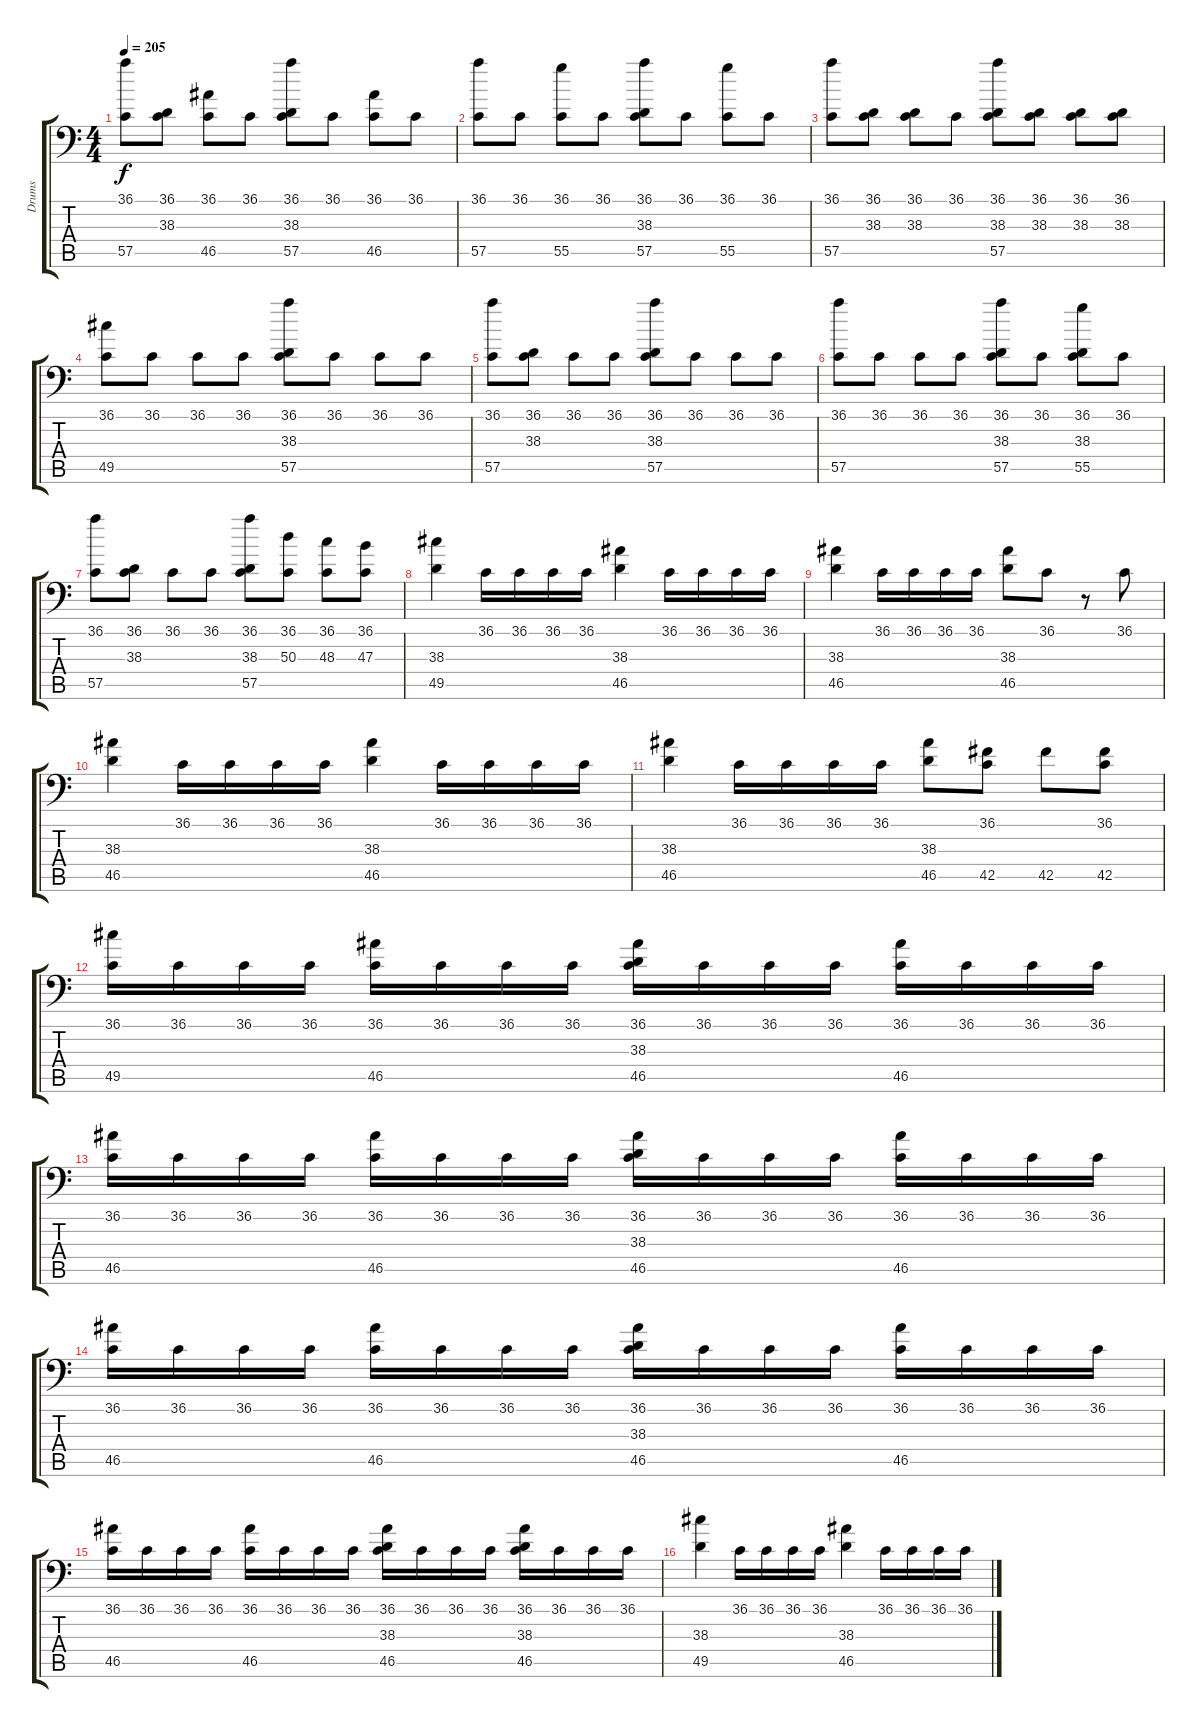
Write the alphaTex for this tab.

\track ("Drums" "Drums") {instrument acousticgrandpiano}
\staff {score tabs}
\tuning (C-1 C-1 C-1 C-1 C-1 C-1) {hide}
\ts (4 4)
\tempo 205
\clef f4
\ks c
(36.1 57.5).8{dy f} (36.1 38.3).8 (36.1 46.5).8 36.1.8 (36.1 38.3 57.5).8 36.1.8 (36.1 46.5).8 36.1.8 |
(36.1 57.5).8 36.1.8 (36.1 55.5).8 36.1.8 (36.1 38.3 57.5).8 36.1.8 (36.1 55.5).8 36.1.8 |
(36.1 57.5).8 (36.1 38.3).8 (36.1 38.3).8 36.1.8 (36.1 38.3 57.5).8 (36.1 38.3).8 (36.1 38.3).8 (36.1 38.3).8 |
(36.1 49.5).8 36.1.8 36.1.8 36.1.8 (36.1 38.3 57.5).8 36.1.8 36.1.8 36.1.8 |
(36.1 57.5).8 (36.1 38.3).8 36.1.8 36.1.8 (36.1 38.3 57.5).8 36.1.8 36.1.8 36.1.8 |
(36.1 57.5).8 36.1.8 36.1.8 36.1.8 (36.1 38.3 57.5).8 36.1.8 (36.1 38.3 55.5).8 36.1.8 |
(36.1 57.5).8 (36.1 38.3).8 36.1.8 36.1.8 (36.1 38.3 57.5).8 (36.1 50.3).8 (36.1 48.3).8 (36.1 47.3).8 |
(38.3 49.5).4 36.1.16 36.1.16 36.1.16 36.1.16 (38.3 46.5).4 36.1.16 36.1.16 36.1.16 36.1.16 |
(38.3 46.5).4 36.1.16 36.1.16 36.1.16 36.1.16 (38.3 46.5).8 36.1.8 r.8 36.1.8 |
(38.3 46.5).4 36.1.16 36.1.16 36.1.16 36.1.16 (38.3 46.5).4 36.1.16 36.1.16 36.1.16 36.1.16 |
(38.3 46.5).4 36.1.16 36.1.16 36.1.16 36.1.16 (38.3 46.5).8 (36.1 42.5).8 42.5.8 (36.1 42.5).8 |
(36.1 49.5).16 36.1.16 36.1.16 36.1.16 (36.1 46.5).16 36.1.16 36.1.16 36.1.16 (36.1 38.3 46.5).16 36.1.16 36.1.16 36.1.16 (36.1 46.5).16 36.1.16 36.1.16 36.1.16 |
(36.1 46.5).16 36.1.16 36.1.16 36.1.16 (36.1 46.5).16 36.1.16 36.1.16 36.1.16 (36.1 38.3 46.5).16 36.1.16 36.1.16 36.1.16 (36.1 46.5).16 36.1.16 36.1.16 36.1.16 |
(36.1 46.5).16 36.1.16 36.1.16 36.1.16 (36.1 46.5).16 36.1.16 36.1.16 36.1.16 (36.1 38.3 46.5).16 36.1.16 36.1.16 36.1.16 (36.1 46.5).16 36.1.16 36.1.16 36.1.16 |
(36.1 46.5).16 36.1.16 36.1.16 36.1.16 (36.1 46.5).16 36.1.16 36.1.16 36.1.16 (36.1 38.3 46.5).16 36.1.16 36.1.16 36.1.16 (36.1 38.3 46.5).16 36.1.16 36.1.16 36.1.16 |
(38.3 49.5).4 36.1.16 36.1.16 36.1.16 36.1.16 (38.3 46.5).4 36.1.16 36.1.16 36.1.16 36.1.16
